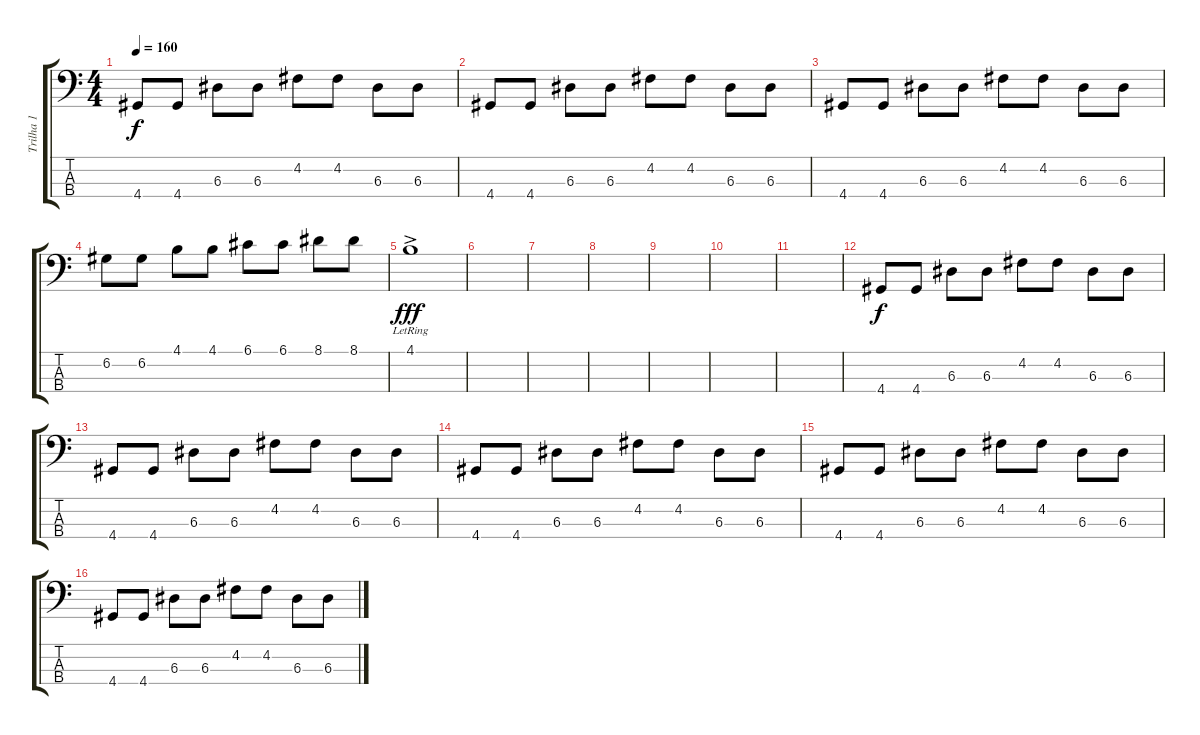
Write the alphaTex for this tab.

\track ("Trilha 1" "Trilha 1") {instrument slapbass2}
\staff {score tabs}
\tuning (G2 D2 A1 E1) {hide}
\ts (4 4)
\tempo 160
\clef f4
\ks c
4.4.8{dy f} 4.4.8 6.3.8 6.3.8 4.2.8 4.2.8 6.3.8 6.3.8 |
4.4.8 4.4.8 6.3.8 6.3.8 4.2.8 4.2.8 6.3.8 6.3.8 |
4.4.8 4.4.8 6.3.8 6.3.8 4.2.8 4.2.8 6.3.8 6.3.8 |
6.2.8 6.2.8 4.1.8 4.1.8 6.1.8 6.1.8 8.1.8 8.1.8 |
4.1{ac lr}.1{dy fff} |
|
|
|
|
|
|
4.4.8{dy f} 4.4.8 6.3.8 6.3.8 4.2.8 4.2.8 6.3.8 6.3.8 |
4.4.8 4.4.8 6.3.8 6.3.8 4.2.8 4.2.8 6.3.8 6.3.8 |
4.4.8 4.4.8 6.3.8 6.3.8 4.2.8 4.2.8 6.3.8 6.3.8 |
4.4.8 4.4.8 6.3.8 6.3.8 4.2.8 4.2.8 6.3.8 6.3.8 |
4.4.8 4.4.8 6.3.8 6.3.8 4.2.8 4.2.8 6.3.8 6.3.8
